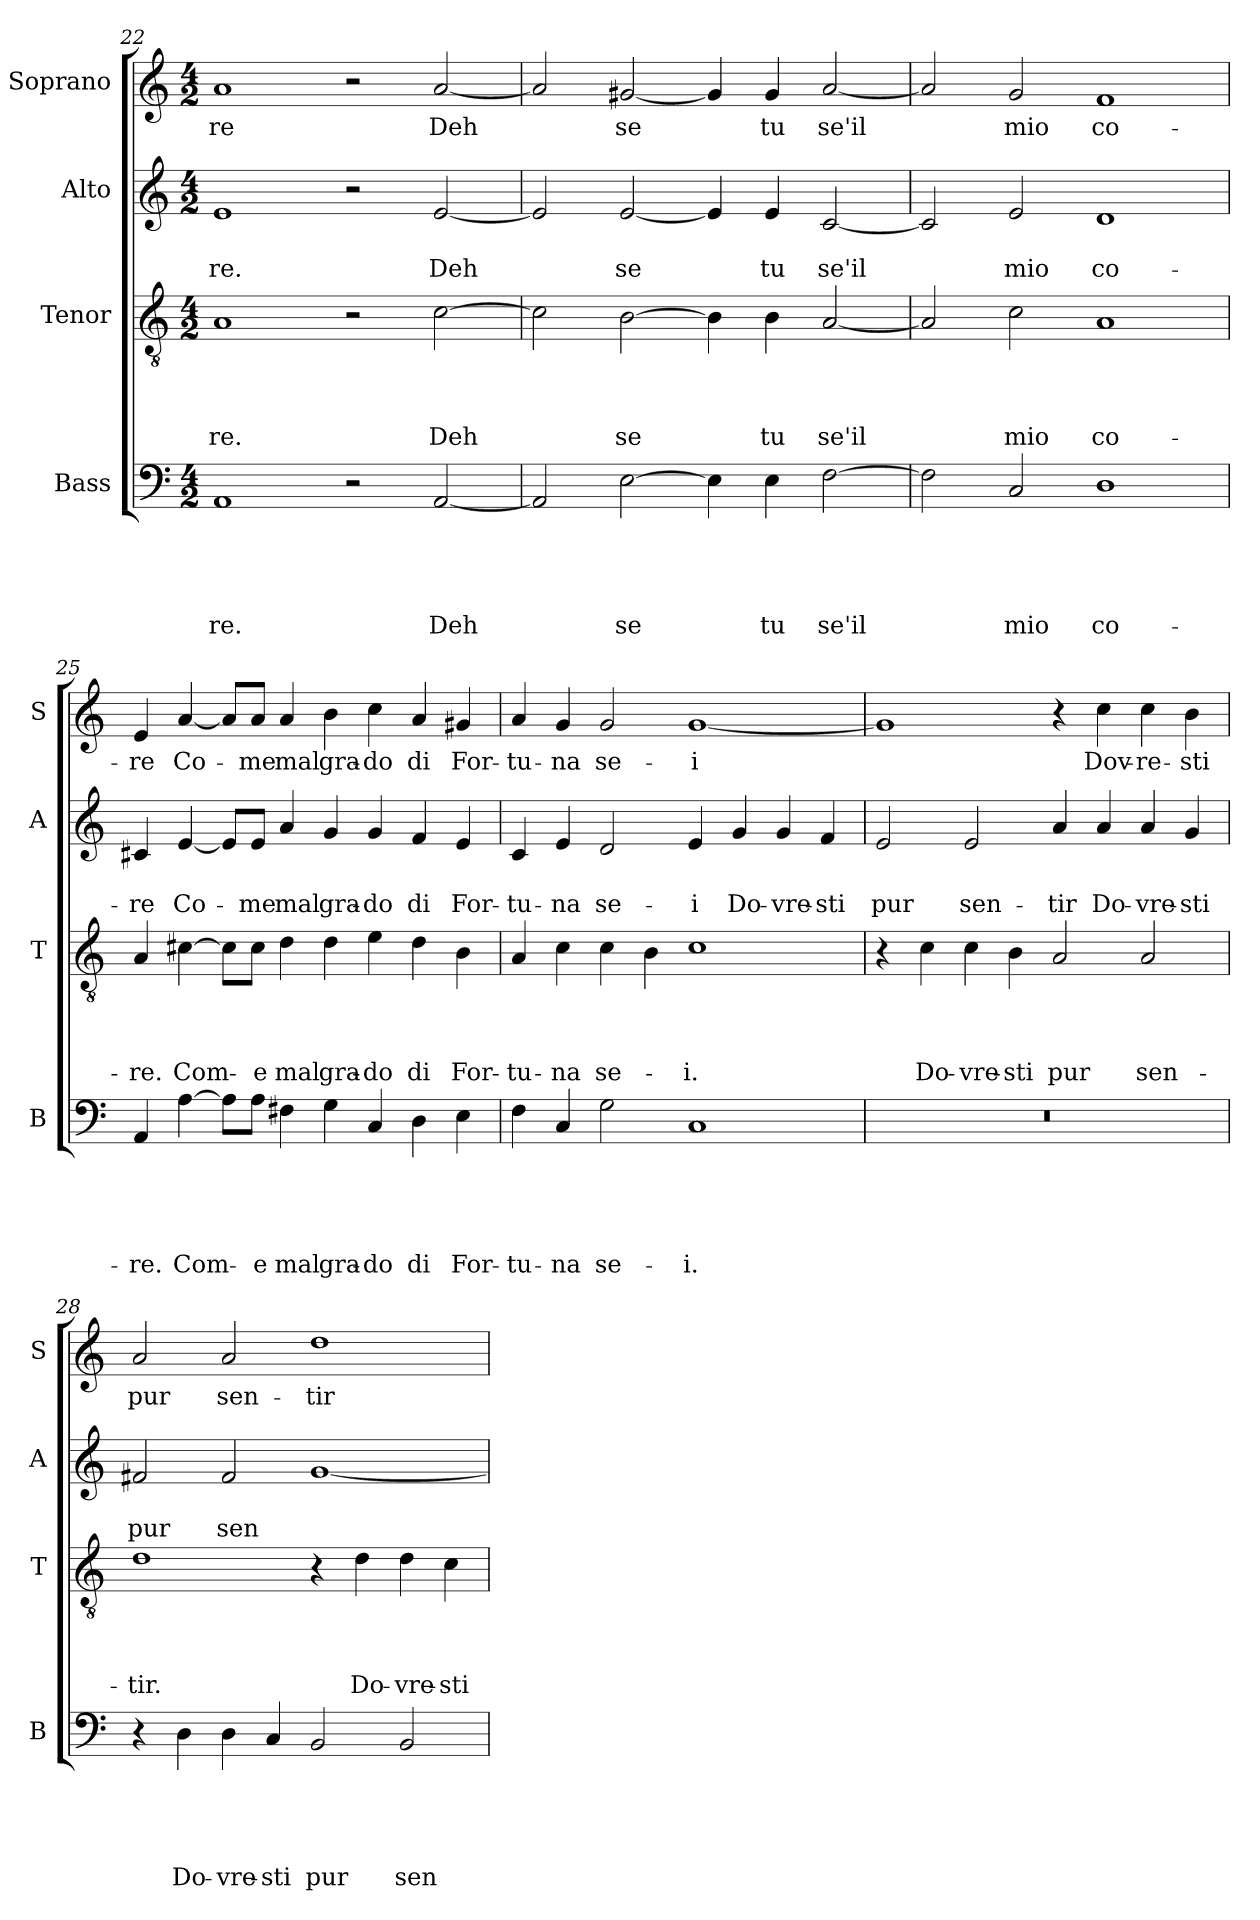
**kern	**text	**text	**text	**text	**text	**kern	**text	**text	**text	**text	**kern	**text	**text	**kern	**text
*part4	*part4	*part4	*part4	*part4	*part4	*part3	*part3	*part3	*part3	*part3	*part2	*part2	*part2	*part1	*part1
*staff4	*staff4	*staff4	*staff4	*staff4	*staff4	*staff3	*staff3	*staff3	*staff3	*staff3	*staff2	*staff2	*staff2	*staff1	*staff1
*I"Bass	*	*	*	*	*	*I"Tenor	*	*	*	*	*I"Alto	*	*	*I"Soprano	*
*I'B	*	*	*	*	*	*I'T	*	*	*	*	*I'A	*	*	*I'S	*
!!LO:PB:g=z
*clefF4	*	*	*	*	*	*clefGv2	*	*	*	*	*clefG2	*	*	*clefG2	*
*k[]	*	*	*	*	*	*k[]	*	*	*	*	*k[]	*	*	*k[]	*
*C:	*	*	*	*	*	*C:	*	*	*	*	*C:	*	*	*C:	*
*M4/2	*	*	*	*	*	*M4/2	*	*	*	*	*M4/2	*	*	*M4/2	*
=22	=22	=22	=22	=22	=22	=22	=22	=22	=22	=22	=22	=22	=22	=22	=22
!	!	!	!	!	!LO:LY:b	!	!	!	!	!LO:LY:b	!	!	!LO:LY:b	!	!LO:LY:b
1AA	.	.	.	.	-re.	1A	.	.	.	-re.	1e	.	-re.	1a	-re
2r	.	.	.	.	.	2r	.	.	.	.	2r	.	.	2r	.
!	!	!	!	!	!LO:LY:b	!	!	!	!	!LO:LY:b	!	!	!LO:LY:b	!	!LO:LY:b
[<2AA/	.	.	.	.	Deh	[>2c\	.	.	.	Deh	[<2e/	.	Deh	[<2a/	Deh
=23	=23	=23	=23	=23	=23	=23	=23	=23	=23	=23	=23	=23	=23	=23	=23
2AA/]	.	.	.	.	.	2c\]	.	.	.	.	2e/]	.	.	2a/]	.
!	!	!	!	!	!LO:LY:b	!	!	!	!	!LO:LY:b	!	!	!LO:LY:b	!	!LO:LY:b
[>2E\	.	.	.	.	se	[>2B\	.	.	.	se	[<2e/	.	se	[<2g#X/	se
4E\]	.	.	.	.	.	4B\]	.	.	.	.	4e/]	.	.	4g#/]	.
!	!	!	!	!	!LO:LY:b	!	!	!	!	!LO:LY:b	!	!	!LO:LY:b	!	!LO:LY:b
4E\	.	.	.	.	tu	4B\	.	.	.	tu	4e/	.	tu	4g#/	tu
!	!	!	!	!	!LO:LY:b	!	!	!	!	!LO:LY:b	!	!	!LO:LY:b	!	!LO:LY:b
[>2F\	.	.	.	.	se'il	[<2A/	.	.	.	se'il	[<2c/	.	se'il	[<2a/	se'il
=24	=24	=24	=24	=24	=24	=24	=24	=24	=24	=24	=24	=24	=24	=24	=24
2F\]	.	.	.	.	.	2A/]	.	.	.	.	2c/]	.	.	2a/]	.
!	!	!	!	!	!LO:LY:b	!	!	!	!	!LO:LY:b	!	!	!LO:LY:b	!	!LO:LY:b
2C/	.	.	.	.	mio	2c\	.	.	.	mio	2e/	.	mio	2g/	mio
!	!	!	!	!	!LO:LY:b	!	!	!	!	!LO:LY:b	!	!	!LO:LY:b	!	!LO:LY:b
1D	.	.	.	.	co-	1A	.	.	.	co-	1d	.	co-	1f	co-
!!LO:LB:g=z
=25	=25	=25	=25	=25	=25	=25	=25	=25	=25	=25	=25	=25	=25	=25	=25
!	!	!	!	!	!LO:LY:b	!	!	!	!	!LO:LY:b	!	!	!LO:LY:b	!	!LO:LY:b
4AA/	.	.	.	.	-re.	4A/	.	.	.	-re.	4c#X/	.	-re	4e/	-re
!	!	!	!	!	!LO:LY:b	!	!	!	!	!LO:LY:b	!	!	!LO:LY:b	!	!LO:LY:b
[>4A\	.	.	.	.	Com-	[>4c#X\	.	.	.	Com-	[<4e/	.	Co-	[<4a/	Co-
8A\L]	.	.	.	.	.	8c#\L]	.	.	.	.	8e/L]	.	.	8a/L]	.
!	!	!	!	!	!LO:LY:b	!	!	!	!	!LO:LY:b	!	!	!LO:LY:b	!	!LO:LY:b
8A\J	.	.	.	.	-e	8c#\J	.	.	.	-e	8e/J	.	-me	8a/J	-me
!	!	!	!	!	!LO:LY:b	!	!	!	!	!LO:LY:b	!	!	!LO:LY:b	!	!LO:LY:b
4F#X\	.	.	.	.	mal	4d\	.	.	.	mal	4a/	.	mal	4a/	mal
!	!	!	!	!	!LO:LY:b	!	!	!	!	!LO:LY:b	!	!	!LO:LY:b	!	!LO:LY:b
4G\	.	.	.	.	gra-	4d\	.	.	.	gra-	4g/	.	gra-	4b\	gra-
!	!	!	!	!	!LO:LY:b	!	!	!	!	!LO:LY:b	!	!	!LO:LY:b	!	!LO:LY:b
4C/	.	.	.	.	-do	4e\	.	.	.	-do	4g/	.	-do	4cc\	-do
!	!	!	!	!	!LO:LY:b	!	!	!	!	!LO:LY:b	!	!	!LO:LY:b	!	!LO:LY:b
4D\	.	.	.	.	di	4d\	.	.	.	di	4f/	.	di	4a/	di
!	!	!	!	!	!LO:LY:b	!	!	!	!	!LO:LY:b	!	!	!LO:LY:b	!	!LO:LY:b
4E\	.	.	.	.	For-	4B\	.	.	.	For-	4e/	.	For-	4g#X/	For-
=26	=26	=26	=26	=26	=26	=26	=26	=26	=26	=26	=26	=26	=26	=26	=26
!	!	!	!	!	!LO:LY:b	!	!	!	!	!LO:LY:b	!	!	!LO:LY:b	!	!LO:LY:b
4F\	.	.	.	.	-tu-	4A/	.	.	.	-tu-	4c/	.	-tu-	4a/	-tu-
!	!	!	!	!	!LO:LY:b	!	!	!	!	!LO:LY:b	!	!	!LO:LY:b	!	!LO:LY:b
4C/	.	.	.	.	-na	4c\	.	.	.	-na	4e/	.	-na	4g/	-na
!	!	!	!	!	!LO:LY:b	!	!	!	!	!LO:LY:b	!	!	!LO:LY:b	!	!LO:LY:b
2G\	.	.	.	.	se-	4c\	.	.	.	se-	2d/	.	se-	2g/	se-
.	.	.	.	.	.	4B\	.	.	.	.	.	.	.	.	.
!	!	!	!	!	!LO:LY:b	!	!	!	!	!LO:LY:b	!	!	!LO:LY:b	!	!LO:LY:b:rj
1C	.	.	.	.	-i.	1c	.	.	.	-i.	4e/	.	-i	[<1g	-i
!	!	!	!	!	!	!	!	!	!	!	!	!	!LO:LY:b	!	!
.	.	.	.	.	.	.	.	.	.	.	4g/	.	Do-	.	.
!	!	!	!	!	!	!	!	!	!	!	!	!	!LO:LY:b	!	!
.	.	.	.	.	.	.	.	.	.	.	4g/	.	-vre-	.	.
!	!	!	!	!	!	!	!	!	!	!	!	!	!LO:LY:b	!	!
.	.	.	.	.	.	.	.	.	.	.	4f/	.	-sti	.	.
=27	=27	=27	=27	=27	=27	=27	=27	=27	=27	=27	=27	=27	=27	=27	=27
!LO:N:vis=1	!	!	!	!	!	!	!	!	!	!	!	!	!LO:LY:b	!	!
0r	.	.	.	.	.	4r	.	.	.	.	2e/	.	pur	1g]	.
!	!	!	!	!	!	!	!	!	!	!LO:LY:b	!	!	!	!	!
.	.	.	.	.	.	4c\	.	.	.	Do-	.	.	.	.	.
!	!	!	!	!	!	!	!	!	!	!LO:LY:b	!	!	!LO:LY:b	!	!
.	.	.	.	.	.	4c\	.	.	.	-vre-	2e/	.	sen-	.	.
!	!	!	!	!	!	!	!	!	!	!LO:LY:b	!	!	!	!	!
.	.	.	.	.	.	4B\	.	.	.	-sti	.	.	.	.	.
!	!	!	!	!	!	!	!	!	!	!LO:LY:b	!	!	!LO:LY:b	!	!
.	.	.	.	.	.	2A/	.	.	.	pur	4a/	.	-tir	4r	.
!	!	!	!	!	!	!	!	!	!	!	!	!	!LO:LY:b	!	!LO:LY:b
.	.	.	.	.	.	.	.	.	.	.	4a/	.	Do-	4cc\	Dov-
!	!	!	!	!	!	!	!	!	!	!LO:LY:b	!	!	!LO:LY:b	!	!LO:LY:b
.	.	.	.	.	.	2A/	.	.	.	sen-	4a/	.	-vre-	4cc\	-re-
!	!	!	!	!	!	!	!	!	!	!	!	!	!LO:LY:b	!	!LO:LY:b
.	.	.	.	.	.	.	.	.	.	.	4g/	.	-sti	4b\	-sti
!!LO:PB:g=z
=28	=28	=28	=28	=28	=28	=28	=28	=28	=28	=28	=28	=28	=28	=28	=28
!	!	!	!	!	!	!	!	!	!	!LO:LY:b	!	!	!LO:LY:b	!	!LO:LY:b
4r	.	.	.	.	.	1d	.	.	.	-tir.	2f#X/	.	pur	2a/	pur
!	!	!	!	!	!LO:LY:b	!	!	!	!	!	!	!	!	!	!
4D\	.	.	.	.	Do-	.	.	.	.	.	.	.	.	.	.
!	!	!	!	!	!LO:LY:b	!	!	!	!	!	!	!	!LO:LY:b	!	!LO:LY:b
4D\	.	.	.	.	-vre-	.	.	.	.	.	2f#/	.	sen	2a/	sen-
!	!	!	!	!	!LO:LY:b	!	!	!	!	!	!	!	!	!	!
4C/	.	.	.	.	-sti	.	.	.	.	.	.	.	.	.	.
!	!	!	!	!	!LO:LY:b	!	!	!	!	!	!	!	!	!	!LO:LY:b
2BB/	.	.	.	.	pur	4r	.	.	.	.	[<1g	.	.	1dd	-tir
!	!	!	!	!	!	!	!	!	!	!LO:LY:b	!	!	!	!	!
.	.	.	.	.	.	4d\	.	.	.	Do-	.	.	.	.	.
!	!	!	!	!	!LO:LY:b	!	!	!	!	!LO:LY:b	!	!	!	!	!
2BB/	.	.	.	.	sen-	4d\	.	.	.	-vre-	.	.	.	.	.
!	!	!	!	!	!	!	!	!	!	!LO:LY:b	!	!	!	!	!
.	.	.	.	.	.	4c\	.	.	.	-sti	.	.	.	.	.
=	=	=	=	=	=	=	=	=	=	=	=	=	=	=	=
*-	*-	*-	*-	*-	*-	*-	*-	*-	*-	*-	*-	*-	*-	*-	*-
